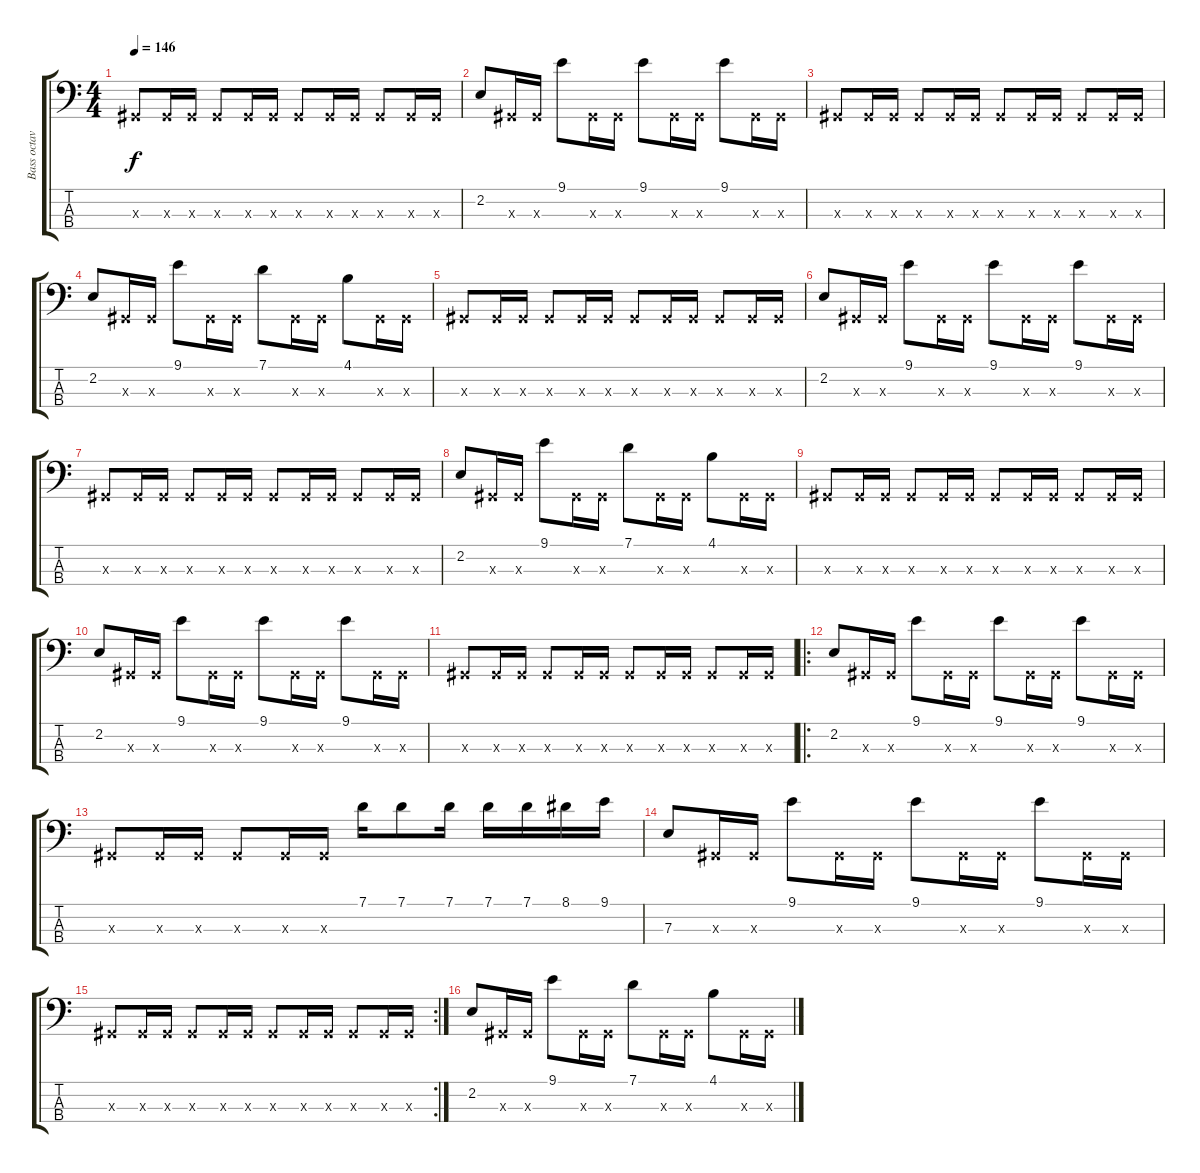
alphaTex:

\track ("Bass octave double" "Bass octav") {instrument electricbasspick}
\staff {score tabs}
\tuning (G2 D2 A1 E1) {hide}
\ts (4 4)
\tempo 146
\clef f4
\ks c
-1.3{x}.8{dy f} -1.3{x}.16 -1.3{x}.16 -1.3{x}.8 -1.3{x}.16 -1.3{x}.16 -1.3{x}.8 -1.3{x}.16 -1.3{x}.16 -1.3{x}.8 -1.3{x}.16 -1.3{x}.16 |
2.2.8 -1.3{x}.16 -1.3{x}.16 9.1.8 -1.3{x}.16 -1.3{x}.16 9.1.8 -1.3{x}.16 -1.3{x}.16 9.1.8 -1.3{x}.16 -1.3{x}.16 |
-1.3{x}.8 -1.3{x}.16 -1.3{x}.16 -1.3{x}.8 -1.3{x}.16 -1.3{x}.16 -1.3{x}.8 -1.3{x}.16 -1.3{x}.16 -1.3{x}.8 -1.3{x}.16 -1.3{x}.16 |
2.2.8 -1.3{x}.16 -1.3{x}.16 9.1.8 -1.3{x}.16 -1.3{x}.16 7.1.8 -1.3{x}.16 -1.3{x}.16 4.1.8 -1.3{x}.16 -1.3{x}.16 |
-1.3{x}.8 -1.3{x}.16 -1.3{x}.16 -1.3{x}.8 -1.3{x}.16 -1.3{x}.16 -1.3{x}.8 -1.3{x}.16 -1.3{x}.16 -1.3{x}.8 -1.3{x}.16 -1.3{x}.16 |
2.2.8 -1.3{x}.16 -1.3{x}.16 9.1.8 -1.3{x}.16 -1.3{x}.16 9.1.8 -1.3{x}.16 -1.3{x}.16 9.1.8 -1.3{x}.16 -1.3{x}.16 |
-1.3{x}.8 -1.3{x}.16 -1.3{x}.16 -1.3{x}.8 -1.3{x}.16 -1.3{x}.16 -1.3{x}.8 -1.3{x}.16 -1.3{x}.16 -1.3{x}.8 -1.3{x}.16 -1.3{x}.16 |
2.2.8 -1.3{x}.16 -1.3{x}.16 9.1.8 -1.3{x}.16 -1.3{x}.16 7.1.8 -1.3{x}.16 -1.3{x}.16 4.1.8 -1.3{x}.16 -1.3{x}.16 |
-1.3{x}.8 -1.3{x}.16 -1.3{x}.16 -1.3{x}.8 -1.3{x}.16 -1.3{x}.16 -1.3{x}.8 -1.3{x}.16 -1.3{x}.16 -1.3{x}.8 -1.3{x}.16 -1.3{x}.16 |
2.2.8 -1.3{x}.16 -1.3{x}.16 9.1.8 -1.3{x}.16 -1.3{x}.16 9.1.8 -1.3{x}.16 -1.3{x}.16 9.1.8 -1.3{x}.16 -1.3{x}.16 |
-1.3{x}.8 -1.3{x}.16 -1.3{x}.16 -1.3{x}.8 -1.3{x}.16 -1.3{x}.16 -1.3{x}.8 -1.3{x}.16 -1.3{x}.16 -1.3{x}.8 -1.3{x}.16 -1.3{x}.16 |
\ro
2.2.8 -1.3{x}.16 -1.3{x}.16 9.1.8 -1.3{x}.16 -1.3{x}.16 9.1.8 -1.3{x}.16 -1.3{x}.16 9.1.8 -1.3{x}.16 -1.3{x}.16 |
-1.3{x}.8 -1.3{x}.16 -1.3{x}.16 -1.3{x}.8 -1.3{x}.16 -1.3{x}.16 7.1.16 7.1.8 7.1.16 7.1.16 7.1.16 8.1.16 9.1.16 |
7.3.8 -1.3{x}.16 -1.3{x}.16 9.1.8 -1.3{x}.16 -1.3{x}.16 9.1.8 -1.3{x}.16 -1.3{x}.16 9.1.8 -1.3{x}.16 -1.3{x}.16 |
\rc 2
-1.3{x}.8 -1.3{x}.16 -1.3{x}.16 -1.3{x}.8 -1.3{x}.16 -1.3{x}.16 -1.3{x}.8 -1.3{x}.16 -1.3{x}.16 -1.3{x}.8 -1.3{x}.16 -1.3{x}.16 |
2.2.8 -1.3{x}.16 -1.3{x}.16 9.1.8 -1.3{x}.16 -1.3{x}.16 7.1.8 -1.3{x}.16 -1.3{x}.16 4.1.8 -1.3{x}.16 -1.3{x}.16
